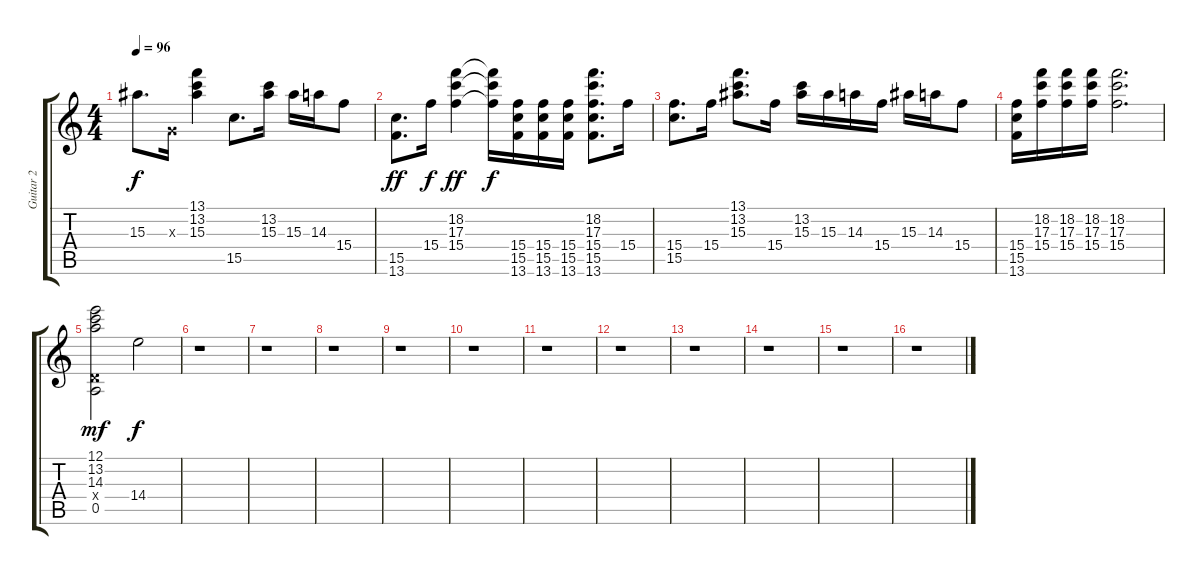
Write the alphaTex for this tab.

\track ("Guitar 2" "Guitar 2") {instrument overdrivenguitar}
\staff {score tabs}
\tuning (E4 B3 G3 D3 A2 E2) {hide}
\ts (4 4)
\tempo 96
\clef g2
\ks c
15.3.8{d dy f} 0.3{x}.16 (13.1 13.2 15.3).4 15.5.8{d} (13.2 15.3).16 15.3.16 14.3.16 15.4.8 |
(15.5 13.6).8{d dy ff} 15.4.16{dy f} (18.2 17.3 15.4).4{dy ff} (18.2{t} 17.3{t} 15.4{t}).16{dy f} (15.4 15.5 13.6).16 (15.4 15.5 13.6).16 (15.4 15.5 13.6).16 (18.2 17.3 15.4 15.5 13.6).8{d} 15.4.16 |
(15.4 15.5).8{d} 15.4.16 (13.1 13.2 15.3).8{d} 15.4.16 (13.2 15.3).16 15.3.16 14.3.16 15.4.16 15.3.16 14.3.16 15.4.8 |
(15.4 15.5 13.6).16 (18.2 17.3 15.4).16 (18.2 17.3 15.4).16 (18.2 17.3 15.4).16 (18.2 17.3 15.4).2{d} |
(12.1 13.2 14.3 0.4{x} 0.5).2{dy mf} 14.4.2{dy f} |
r.1 |
r.1 |
r.1 |
r.1 |
r.1 |
r.1 |
r.1 |
r.1 |
r.1 |
r.1 |
r.1
